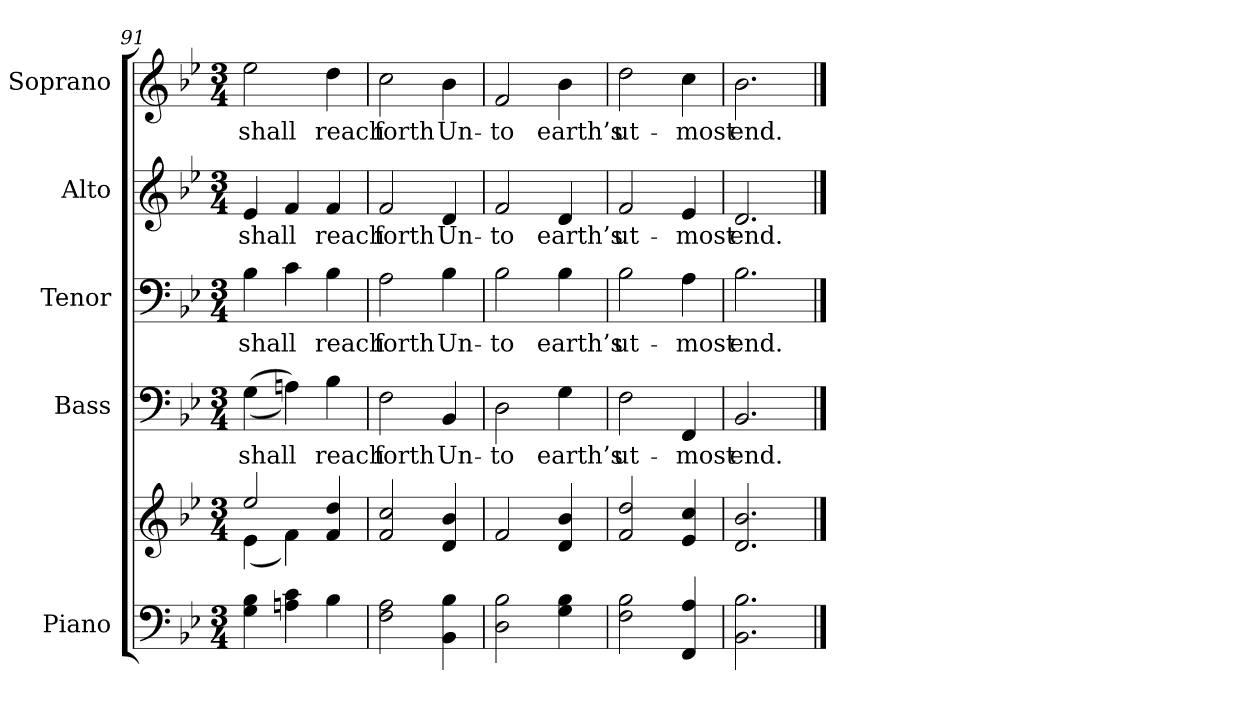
**kern	**kern	**kern	**text	**kern	**text	**kern	**text	**kern	**text
*part5	*part5	*part4	*part4	*part3	*part3	*part2	*part2	*part1	*part1
*staff6	*staff5	*staff4	*staff4	*staff3	*staff3	*staff2	*staff2	*staff1	*staff1
*I"Piano	*	*I"Bass	*	*I"Tenor	*	*I"Alto	*	*I"Soprano	*
*I'Pno.	*	*I'B.	*	*I'T.	*	*I'A.	*	*I'S.	*
*clefF4	*clefG2	*clefF4	*	*clefF4	*	*clefG2	*	*clefG2	*
*k[b-e-]	*k[b-e-]	*k[b-e-]	*	*k[b-e-]	*	*k[b-e-]	*	*k[b-e-]	*
*B-:	*B-:	*B-:	*	*B-:	*	*B-:	*	*B-:	*
*M3/4	*M3/4	*M3/4	*	*M3/4	*	*M3/4	*	*M3/4	*
=91	=91	=91	=91	=91	=91	=91	=91	=91	=91
*	*^	*	*	*	*	*	*	*	*
!	!	!	!	!LO:LY:b:color=#000000	!	!	!	!	!	!
!	!	!	!	!	!	!LO:LY:b:color=#000000	!	!	!	!
!	!	!	!	!	!	!	!	!LO:LY:b:color=#000000	!	!
!	!	!	!	!	!	!	!	!	!	!LO:LY:b:color=#000000
4Gi\ 4B-i	2ee-i/	(4e-i\	((4Gi\	shall	4B-i\	shall	4e-i/	shall	2ee-i\	shall
4Ani\ 4ci	.	4fi\)	4Ani\))	.	4ci\	.	4fi/	.	.	.
!	!	!	!	!LO:LY:b:color=#000000	!	!	!	!	!	!
!	!	!	!	!	!	!LO:LY:b:color=#000000	!	!	!	!
!	!	!	!	!	!	!	!	!LO:LY:b:color=#000000	!	!
!	!	!	!	!	!	!	!	!	!	!LO:LY:b:color=#000000
4B-i\	4fi/ 4ddi	4ryy	4B-i\	reach	4B-i\	reach	4fi/	reach	4ddi\	reach
*	*v	*v	*	*	*	*	*	*	*	*
=92	=92	=92	=92	=92	=92	=92	=92	=92	=92
*	*^	*	*	*	*	*	*	*	*
!	!	!	!	!LO:LY:b:color=#000000	!	!	!	!	!	!
*	*v	*v	*	*	*	*	*	*	*	*
*	*^	*	*	*	*	*	*	*	*
!	!	!	!	!	!	!LO:LY:b:color=#000000	!	!	!	!
*	*v	*v	*	*	*	*	*	*	*	*
*	*^	*	*	*	*	*	*	*	*
!	!	!	!	!	!	!	!	!LO:LY:b:color=#000000	!	!
*	*v	*v	*	*	*	*	*	*	*	*
*	*^	*	*	*	*	*	*	*	*
!	!	!	!	!	!	!	!	!	!	!LO:LY:b:color=#000000
*	*v	*v	*	*	*	*	*	*	*	*
2Fi\ 2Ai	2fi/ 2cci	2Fi\	forth	2Ai\	forth	2fi/	forth	2cci\	forth
!	!	!	!LO:LY:b:color=#000000	!	!	!	!	!	!
!	!	!	!	!	!LO:LY:b:color=#000000	!	!	!	!
!	!	!	!	!	!	!	!LO:LY:b:color=#000000	!	!
!	!	!	!	!	!	!	!	!	!LO:LY:b:color=#000000
4BB-i\ 4B-i	4di/ 4b-i	4BB-i/	Un-	4B-i\	Un-	4di/	Un-	4b-i\	Un-
!!LO:PB:g=z
=93	=93	=93	=93	=93	=93	=93	=93	=93	=93
!	!	!	!LO:LY:b:color=#000000	!	!	!	!	!	!
!	!	!	!	!	!LO:LY:b:color=#000000	!	!	!	!
!	!	!	!	!	!	!	!LO:LY:b:color=#000000	!	!
!	!	!	!	!	!	!	!	!	!LO:LY:b:color=#000000
2Di\ 2B-i	2fi/	2Di\	-to	2B-i\	-to	2fi/	-to	2fi/	-to
!	!	!	!LO:LY:b:color=#000000	!	!	!	!	!	!
!	!	!	!	!	!LO:LY:b:color=#000000	!	!	!	!
!	!	!	!	!	!	!	!LO:LY:b:color=#000000	!	!
!	!	!	!	!	!	!	!	!	!LO:LY:b:color=#000000
4Gi\ 4B-i	4di/ 4b-i	4Gi\	earth’s	4B-i\	earth’s	4di/	earth’s	4b-i\	earth’s
=94	=94	=94	=94	=94	=94	=94	=94	=94	=94
!	!	!	!LO:LY:b:color=#000000	!	!	!	!	!	!
!	!	!	!	!	!LO:LY:b:color=#000000	!	!	!	!
!	!	!	!	!	!	!	!LO:LY:b:color=#000000	!	!
!	!	!	!	!	!	!	!	!	!LO:LY:b:color=#000000
2Fi\ 2B-i	2fi/ 2ddi	2Fi\	ut-	2B-i\	ut-	2fi/	ut-	2ddi\	ut-
!	!	!	!LO:LY:b:color=#000000	!	!	!	!	!	!
!	!	!	!	!	!LO:LY:b:color=#000000	!	!	!	!
!	!	!	!	!	!	!	!LO:LY:b:color=#000000	!	!
!	!	!	!	!	!	!	!	!	!LO:LY:b:color=#000000
4FFi/ 4Ai	4e-i/ 4cci	4FFi/	-most	4Ai\	-most	4e-i/	-most	4cci\	-most
=95	=95	=95	=95	=95	=95	=95	=95	=95	=95
!	!	!	!LO:LY:b:color=#000000	!	!	!	!	!	!
!	!	!	!	!	!LO:LY:b:color=#000000	!	!	!	!
!	!	!	!	!	!	!	!LO:LY:b:color=#000000	!	!
!	!	!	!	!	!	!	!	!	!LO:LY:b:color=#000000
2.BB-i\ 2.B-i	2.di/ 2.b-i	2.BB-i/	end.	2.B-i\	end.	2.di/	end.	2.b-i\	end.
==	==	==	==	==	==	==	==	==	==
*-	*-	*-	*-	*-	*-	*-	*-	*-	*-
